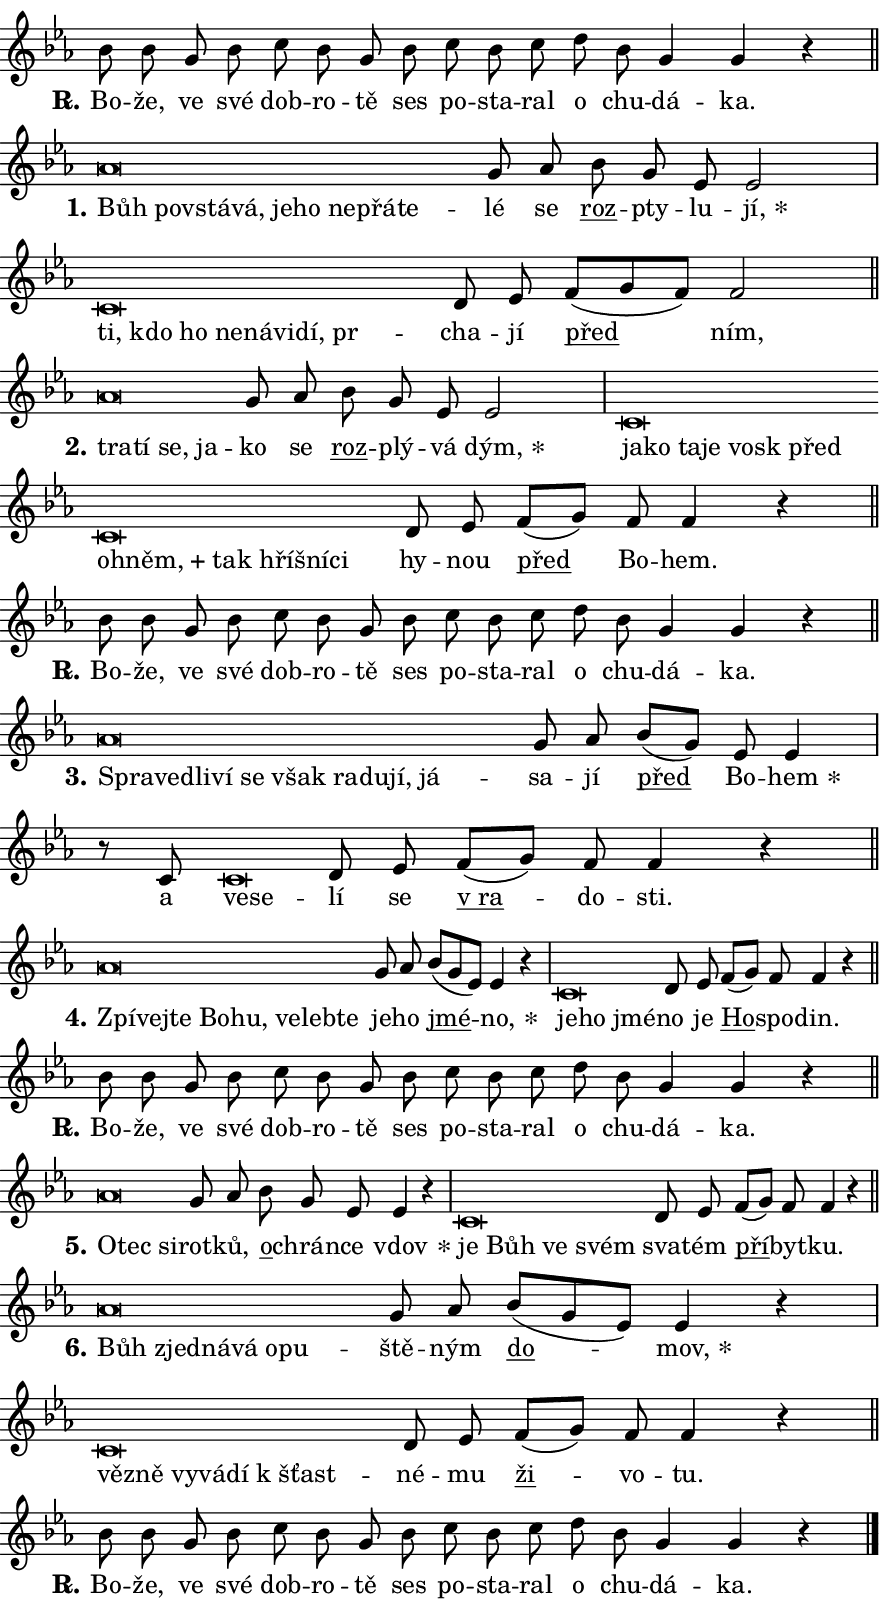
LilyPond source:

\version "2.24.0"
\header { tagline = "" }
\paper {
  indent = 0\cm
  top-margin = 0\cm
  right-margin = 0.13\cm % to fit lyric hyphens
  bottom-margin = 0\cm
  left-margin = 0\cm
  paper-width = 15\cm
  page-breaking = #ly:one-page-breaking
  system-system-spacing.basic-distance = #11
  score-system-spacing.basic-distance = #11
  ragged-last = ##f
}


%% Author: Thomas Morley
%% https://lists.gnu.org/archive/html/lilypond-user/2020-05/msg00002.html
#(define (line-position grob)
"Returns position of @var[grob} in current system:
   @code{'start}, if at first time-step
   @code{'end}, if at last time-step
   @code{'middle} otherwise
"
  (let* ((col (ly:item-get-column grob))
         (ln (ly:grob-object col 'left-neighbor))
         (rn (ly:grob-object col 'right-neighbor))
         (col-to-check-left (if (ly:grob? ln) ln col))
         (col-to-check-right (if (ly:grob? rn) rn col))
         (break-dir-left
           (and
             (ly:grob-property col-to-check-left 'non-musical #f)
             (ly:item-break-dir col-to-check-left)))
         (break-dir-right
           (and
             (ly:grob-property col-to-check-right 'non-musical #f)
             (ly:item-break-dir col-to-check-right))))
        (cond ((eqv? 1 break-dir-left) 'start)
              ((eqv? -1 break-dir-right) 'end)
              (else 'middle))))

#(define (tranparent-at-line-position vctor)
  (lambda (grob)
  "Relying on @code{line-position} select the relevant enry from @var{vctor}.
Used to determine transparency,"
    (case (line-position grob)
      ((end) (not (vector-ref vctor 0)))
      ((middle) (not (vector-ref vctor 1)))
      ((start) (not (vector-ref vctor 2))))))

noteHeadBreakVisibility =
#(define-music-function (break-visibility)(vector?)
"Makes @code{NoteHead}s transparent relying on @var{break-visibility}"
#{
  \override NoteHead.transparent =
    #(tranparent-at-line-position break-visibility)
#})

#(define delete-ledgers-for-transparent-note-heads
  (lambda (grob)
    "Reads whether a @code{NoteHead} is transparent.
If so this @code{NoteHead} is removed from @code{'note-heads} from
@var{grob}, which is supposed to be @code{LedgerLineSpanner}.
As a result ledgers are not printed for this @code{NoteHead}"
    (let* ((nhds-array (ly:grob-object grob 'note-heads))
           (nhds-list
             (if (ly:grob-array? nhds-array)
                 (ly:grob-array->list nhds-array)
                 '()))
           ;; Relies on the transparent-property being done before
           ;; Staff.LedgerLineSpanner.after-line-breaking is executed.
           ;; This is fragile ...
           (to-keep
             (remove
               (lambda (nhd)
                 (ly:grob-property nhd 'transparent #f))
               nhds-list)))
      ;; TODO find a better method to iterate over grob-arrays, similiar
      ;; to filter/remove etc for lists
      ;; For now rebuilt from scratch
      (set! (ly:grob-object grob 'note-heads)  '())
      (for-each
        (lambda (nhd)
          (ly:pointer-group-interface::add-grob grob 'note-heads nhd))
        to-keep))))

squashNotes = {
  \override NoteHead.X-extent = #'(-0.2 . 0.2)
  \override NoteHead.Y-extent = #'(-0.75 . 0)
  \override NoteHead.stencil =
    #(lambda (grob)
       (let ((pos (ly:grob-property grob 'staff-position)))
         (begin
           (if (< pos -7) (display "ERROR: Lower brevis then expected\n") (display ""))
           (if (<= pos -6) ly:text-interface::print ly:note-head::print))))
}
unSquashNotes = {
  \revert NoteHead.X-extent
  \revert NoteHead.Y-extent
  \revert NoteHead.stencil
}

hideNotes = \noteHeadBreakVisibility #begin-of-line-visible
unHideNotes = \noteHeadBreakVisibility #all-visible

% work-around for resetting accidentals
% https://lilypond.org/doc/v2.23/Documentation/notation/displaying-rhythms#unmetered-music
cadenzaMeasure = {
  \cadenzaOff
  \partial 1024 s1024
  \cadenzaOn
}

#(define-markup-command (accent layout props text) (markup?)
  "Underline accented syllable"
  (interpret-markup layout props
    #{\markup \override #'(offset . 4.3) \underline { #text }#}))

responsum = \markup \concat {
  "R" \hspace #-1.05 \path #0.1 #'((moveto 0 0.07) (lineto 0.9 0.8)) \hspace #0.05 "."
}

spaceSize = #0.6828661417322834 % exact space size for TeX Gyre Schola

\layout {
  \context {
    \Staff
    \remove "Time_signature_engraver"
    \override LedgerLineSpanner.after-line-breaking = #delete-ledgers-for-transparent-note-heads
  }
  \context {
    \Lyrics {
      \override LyricSpace.minimum-distance = \spaceSize
      \override LyricText.font-name = #"TeX Gyre Schola"
      \override LyricText.font-size = 1
      \override StanzaNumber.font-name = #"TeX Gyre Schola Bold"
      \override StanzaNumber.font-size = 1
    }
  }
  \context {
    \Score 
    \override NoteHead.text =
      #(lambda (grob) 
        (let ((pos (ly:grob-property grob 'staff-position)))
          #{\markup {
            \combine
              \halign #-0.55 \raise #(if (= pos -6) 0 0.5) \override #'(thickness . 2) \draw-line #'(3.2 . 0)
              \musicglyph "noteheads.sM1"
          }#}))
  }
}

% magnetic-lyrics.ily
%
%   written by
%     Jean Abou Samra <jean@abou-samra.fr>
%     Werner Lemberg <wl@gnu.org>
%
%   adapted by
%     Jiri Hon <jiri.hon@gmail.com>
%
% Version 2022-Apr-15

% https://www.mail-archive.com/lilypond-user@gnu.org/msg149350.html

#(define (Left_hyphen_pointer_engraver context)
   "Collect syllable-hyphen-syllable occurrences in lyrics and store
them in properties.  This engraver only looks to the left.  For
example, if the lyrics input is @code{foo -- bar}, it does the
following.

@itemize @bullet
@item
Set the @code{text} property of the @code{LyricHyphen} grob between
@q{foo} and @q{bar} to @code{foo}.

@item
Set the @code{left-hyphen} property of the @code{LyricText} grob with
text @q{foo} to the @code{LyricHyphen} grob between @q{foo} and
@q{bar}.
@end itemize

Use this auxiliary engraver in combination with the
@code{lyric-@/text::@/apply-@/magnetic-@/offset!} hook."
   (let ((hyphen #f)
         (text #f))
     (make-engraver
      (acknowledgers
       ((lyric-syllable-interface engraver grob source-engraver)
        (set! text grob)))
      (end-acknowledgers
       ((lyric-hyphen-interface engraver grob source-engraver)
        ;(when (not (grob::has-interface grob 'lyric-space-interface))
          (set! hyphen grob)));)
      ((stop-translation-timestep engraver)
       (when (and text hyphen)
         (ly:grob-set-object! text 'left-hyphen hyphen))
       (set! text #f)
       (set! hyphen #f)))))

#(define (lyric-text::apply-magnetic-offset! grob)
   "If the space between two syllables is less than the value in
property @code{LyricText@/.details@/.squash-threshold}, move the right
syllable to the left so that it gets concatenated with the left
syllable.

Use this function as a hook for
@code{LyricText@/.after-@/line-@/breaking} if the
@code{Left_@/hyphen_@/pointer_@/engraver} is active."
   (let ((hyphen (ly:grob-object grob 'left-hyphen #f)))
     (when hyphen
       (let ((left-text (ly:spanner-bound hyphen LEFT)))
         (when (grob::has-interface left-text 'lyric-syllable-interface)
           (let* ((common (ly:grob-common-refpoint grob left-text X))
                  (this-x-ext (ly:grob-extent grob common X))
                  (left-x-ext
                   (begin
                     ;; Trigger magnetism for left-text.
                     (ly:grob-property left-text 'after-line-breaking)
                     (ly:grob-extent left-text common X)))
                  ;; `delta` is the gap width between two syllables.
                  (delta (- (interval-start this-x-ext)
                            (interval-end left-x-ext)))
                  (details (ly:grob-property grob 'details))
                  (threshold (assoc-get 'squash-threshold details 0.2)))
             (when (< delta threshold)
               (let* (;; We have to manipulate the input text so that
                      ;; ligatures crossing syllable boundaries are not
                      ;; disabled.  For languages based on the Latin
                      ;; script this is essentially a beautification.
                      ;; However, for non-Western scripts it can be a
                      ;; necessity.
                      (lt (ly:grob-property left-text 'text))
                      (rt (ly:grob-property grob 'text))
                      (is-space (grob::has-interface hyphen 'lyric-space-interface))
                      (space (if is-space " " ""))
                      (extra-delta (if is-space spaceSize 0))
                      ;; Append new syllable.
                      (ltrt-space (if (and (string? lt) (string? rt))
                                (string-append lt space rt)
                                (make-concat-markup (list lt space rt))))
                      ;; Right-align `ltrt` to the right side.
                      (ltrt-space-markup (grob-interpret-markup
                               grob
                               (make-translate-markup
                                (cons (interval-length this-x-ext) 0)
                                (make-right-align-markup ltrt-space)))))
                 (begin
                   ;; Don't print `left-text`.
                   (ly:grob-set-property! left-text 'stencil #f)
                   ;; Set text and stencil (which holds all collected
                   ;; syllables so far) and shift it to the left.
                   (ly:grob-set-property! grob 'text ltrt-space)
                   (ly:grob-set-property! grob 'stencil ltrt-space-markup)
                   (ly:grob-translate-axis! grob (- (- delta extra-delta)) X))))))))))


#(define (lyric-hyphen::displace-bounds-first grob)
   ;; Make very sure this callback isn't triggered too early.
   (let ((left (ly:spanner-bound grob LEFT))
         (right (ly:spanner-bound grob RIGHT)))
     (ly:grob-property left 'after-line-breaking)
     (ly:grob-property right 'after-line-breaking)
     (ly:lyric-hyphen::print grob)))

squashThreshold = #0.4

\layout {
  \context {
    \Lyrics
    \consists #Left_hyphen_pointer_engraver
    \override LyricText.after-line-breaking =
      #lyric-text::apply-magnetic-offset!
    \override LyricHyphen.stencil = #lyric-hyphen::displace-bounds-first
    \override LyricText.details.squash-threshold = \squashThreshold
    \override LyricHyphen.minimum-distance = 0
    \override LyricHyphen.minimum-length = \squashThreshold
  }
}

squashText = \override LyricText.details.squash-threshold = 9999
unSquashText = \override LyricText.details.squash-threshold = \squashThreshold

leftText = \override LyricText.self-alignment-X = #LEFT
unLeftText = \revert LyricText.self-alignment-X

starOffset = #(lambda (grob) 
                (let ((x_offset (ly:self-alignment-interface::aligned-on-x-parent grob)))
                  (if (= x_offset 0) 0 (+ x_offset 1.2))))

star = #(define-music-function (syllable)(string?)
"Append star separator at the end of a syllable"
#{
  \once \override LyricText.X-offset = #starOffset
  \lyricmode { \markup {
    #syllable
    \override #'((font-name . "TeX Gyre Schola Bold")) \hspace #0.2 \lower #0.65 \larger "*"
  } }
#})

starAccent = #(define-music-function (syllable)(string?)
"Append star separator at the end of a syllable and make accent"
#{
  \once \override LyricText.X-offset = #starOffset
  \lyricmode { \markup {
    \accent #syllable
    \override #'((font-name . "TeX Gyre Schola Bold")) \hspace #0.2 \lower #0.65 \larger "*"
  } }
#})

breath = #(define-music-function (syllable)(string?)
"Append breathing indicator at the end of a syllable"
#{
  \lyricmode { \markup { #syllable "+" } }
#})

optionalBreath = #(define-music-function (syllable)(string?)
"Append optional breathing indicator at the end of a syllable"
#{
  \lyricmode { \markup { #syllable "(+)" } }
#})


\score {
    <<
        \new Voice = "melody" { \cadenzaOn \key es \major \relative { bes'8 bes g bes c bes g bes \bar "" c bes c \bar "" d bes g4 g r \cadenzaMeasure \bar "||" \break } }
        \new Lyrics \lyricsto "melody" { \lyricmode { \set stanza = \responsum
Bo -- že, ve své dob -- ro -- tě ses po -- sta -- ral o chu -- dá -- ka. } }
    >>
    \layout {}
}

\score {
    <<
        \new Voice = "melody" { \cadenzaOn \key es \major \relative { \squashNotes as'\breve*1/16 \hideNotes \breve*1/16 \bar "" \breve*1/16 \bar "" \breve*1/16 \bar "" \breve*1/16 \bar "" \breve*1/16 \bar "" \breve*1/16 \bar "" \breve*1/16 \breve*1/16 \bar "" \unHideNotes \unSquashNotes g8 as \bar "" bes g es es2 \cadenzaMeasure \bar "|" \squashNotes c\breve*1/16 \hideNotes \breve*1/16 \bar "" \breve*1/16 \bar "" \breve*1/16 \bar "" \breve*1/16 \bar "" \breve*1/16 \bar "" \breve*1/16 \breve*1/16 \bar "" \unHideNotes \unSquashNotes d8 es \bar "" f[( g f)] f2 \cadenzaMeasure \bar "||" \break } }
        \new Lyrics \lyricsto "melody" { \lyricmode { \set stanza = "1."
\leftText Bůh \squashText po -- vstá -- vá, je -- ho ne -- přá -- te -- \unLeftText \unSquashText lé se \markup \accent roz -- pty -- lu -- \star jí, \leftText ti, \squashText kdo ho ne -- ná -- vi -- dí, pr -- \unLeftText \unSquashText cha -- jí \markup \accent před ním, } }
    >>
    \layout {}
}

\score {
    <<
        \new Voice = "melody" { \cadenzaOn \key es \major \relative { \squashNotes as'\breve*1/16 \hideNotes \breve*1/16 \bar "" \breve*1/16 \breve*1/16 \bar "" \unHideNotes \unSquashNotes g8 as \bar "" bes g es es2 \cadenzaMeasure \bar "|" \squashNotes c\breve*1/16 \hideNotes \breve*1/16 \bar "" \breve*1/16 \bar "" \breve*1/16 \bar "" \breve*1/16 \bar "" \breve*1/16 \bar "" \breve*1/16 \bar "" \breve*1/16 \bar "" \breve*1/16 \bar "" \breve*1/16 \bar "" \breve*1/16 \breve*1/16 \bar "" \unHideNotes \unSquashNotes d8 es \bar "" f[( g)] f f4 r \cadenzaMeasure \bar "||" \break } }
        \new Lyrics \lyricsto "melody" { \lyricmode { \set stanza = "2."
\leftText tra -- \squashText tí se, ja -- \unLeftText \unSquashText ko se \markup \accent roz -- plý -- vá \star dým, \leftText ja -- \squashText ko ta -- je vosk před oh -- \breath "něm," tak hří -- šní -- ci \unLeftText \unSquashText hy -- nou \markup \accent před Bo -- hem. } }
    >>
    \layout {}
}

\score {
    <<
        \new Voice = "melody" { \cadenzaOn \key es \major \relative { bes'8 bes g bes c bes g bes \bar "" c bes c \bar "" d bes g4 g r \cadenzaMeasure \bar "||" \break } }
        \new Lyrics \lyricsto "melody" { \lyricmode { \set stanza = \responsum
Bo -- že, ve své dob -- ro -- tě ses po -- sta -- ral o chu -- dá -- ka. } }
    >>
    \layout {}
}

\score {
    <<
        \new Voice = "melody" { \cadenzaOn \key es \major \relative { \squashNotes as'\breve*1/16 \hideNotes \breve*1/16 \bar "" \breve*1/16 \bar "" \breve*1/16 \bar "" \breve*1/16 \bar "" \breve*1/16 \bar "" \breve*1/16 \bar "" \breve*1/16 \bar "" \breve*1/16 \breve*1/16 \bar "" \unHideNotes \unSquashNotes g8 as \bar "" bes[( g)] es es4 \cadenzaMeasure \bar "|" r8 c8 \squashNotes c\breve*1/16 \hideNotes \breve*1/16 \bar "" \unHideNotes \unSquashNotes d8 es \bar "" f[( g)] f f4 r \cadenzaMeasure \bar "||" \break } }
        \new Lyrics \lyricsto "melody" { \lyricmode { \set stanza = "3."
\leftText Spra -- \squashText ve -- dli -- ví se však ra -- du -- jí, já -- \unLeftText \unSquashText sa -- jí \markup \accent před Bo -- \star hem a \leftText ve -- \squashText se -- \unLeftText \unSquashText lí se \markup \accent "v ra" -- do -- sti. } }
    >>
    \layout {}
}

\score {
    <<
        \new Voice = "melody" { \cadenzaOn \key es \major \relative { \squashNotes as'\breve*1/16 \hideNotes \breve*1/16 \bar "" \breve*1/16 \bar "" \breve*1/16 \bar "" \breve*1/16 \bar "" \breve*1/16 \bar "" \breve*1/16 \breve*1/16 \bar "" \unHideNotes \unSquashNotes g8 as \bar "" bes[( g es)] es4 r \cadenzaMeasure \bar "|" \squashNotes c\breve*1/16 \hideNotes \breve*1/16 \breve*1/16 \bar "" \unHideNotes \unSquashNotes d8 es \bar "" f[( g)] f f4 r \cadenzaMeasure \bar "||" \break } }
        \new Lyrics \lyricsto "melody" { \lyricmode { \set stanza = "4."
\leftText Zpí -- \squashText vej -- te Bo -- hu, ve -- leb -- te \unLeftText \unSquashText je -- ho \markup \accent jmé -- \star no, \leftText je -- \squashText ho jmé -- \unLeftText \unSquashText no je \markup \accent Ho -- spo -- din. } }
    >>
    \layout {}
}

\score {
    <<
        \new Voice = "melody" { \cadenzaOn \key es \major \relative { bes'8 bes g bes c bes g bes \bar "" c bes c \bar "" d bes g4 g r \cadenzaMeasure \bar "||" \break } }
        \new Lyrics \lyricsto "melody" { \lyricmode { \set stanza = \responsum
Bo -- že, ve své dob -- ro -- tě ses po -- sta -- ral o chu -- dá -- ka. } }
    >>
    \layout {}
}

\score {
    <<
        \new Voice = "melody" { \cadenzaOn \key es \major \relative { \squashNotes as'\breve*1/16 \hideNotes \breve*1/16 \breve*1/16 \bar "" \unHideNotes \unSquashNotes g8 as \bar "" bes g es es4 r \cadenzaMeasure \bar "|" \squashNotes c\breve*1/16 \hideNotes \breve*1/16 \bar "" \breve*1/16 \breve*1/16 \bar "" \unHideNotes \unSquashNotes d8 es \bar "" f[( g)] f f4 r \cadenzaMeasure \bar "||" \break } }
        \new Lyrics \lyricsto "melody" { \lyricmode { \set stanza = "5."
\leftText O -- \squashText tec si -- \unLeftText \unSquashText rot -- ků, \markup \accent o -- chrán -- ce \star vdov \leftText je \squashText Bůh ve svém \unLeftText \unSquashText sva -- tém \markup \accent pří -- byt -- ku. } }
    >>
    \layout {}
}

\score {
    <<
        \new Voice = "melody" { \cadenzaOn \key es \major \relative { \squashNotes as'\breve*1/16 \hideNotes \breve*1/16 \bar "" \breve*1/16 \bar "" \breve*1/16 \bar "" \breve*1/16 \breve*1/16 \bar "" \unHideNotes \unSquashNotes g8 as \bar "" bes[( g es)] es4 r \cadenzaMeasure \bar "|" \squashNotes c\breve*1/16 \hideNotes \breve*1/16 \bar "" \breve*1/16 \bar "" \breve*1/16 \bar "" \breve*1/16 \breve*1/16 \bar "" \unHideNotes \unSquashNotes d8 es \bar "" f[( g)] f f4 r \cadenzaMeasure \bar "||" \break } }
        \new Lyrics \lyricsto "melody" { \lyricmode { \set stanza = "6."
\leftText Bůh \squashText zjed -- ná -- vá o -- pu -- \unLeftText \unSquashText ště -- ným \markup \accent do -- \star mov, \leftText věz -- \squashText ně vy -- vá -- dí "k šťast" -- \unLeftText \unSquashText né -- mu \markup \accent ži -- vo -- tu. } }
    >>
    \layout {}
}

\score {
    <<
        \new Voice = "melody" { \cadenzaOn \key es \major \relative { bes'8 bes g bes c bes g bes \bar "" c bes c \bar "" d bes g4 g r \cadenzaMeasure \bar "||" \break } \bar "|." }
        \new Lyrics \lyricsto "melody" { \lyricmode { \set stanza = \responsum
Bo -- že, ve své dob -- ro -- tě ses po -- sta -- ral o chu -- dá -- ka. } }
    >>
    \layout {}
}
